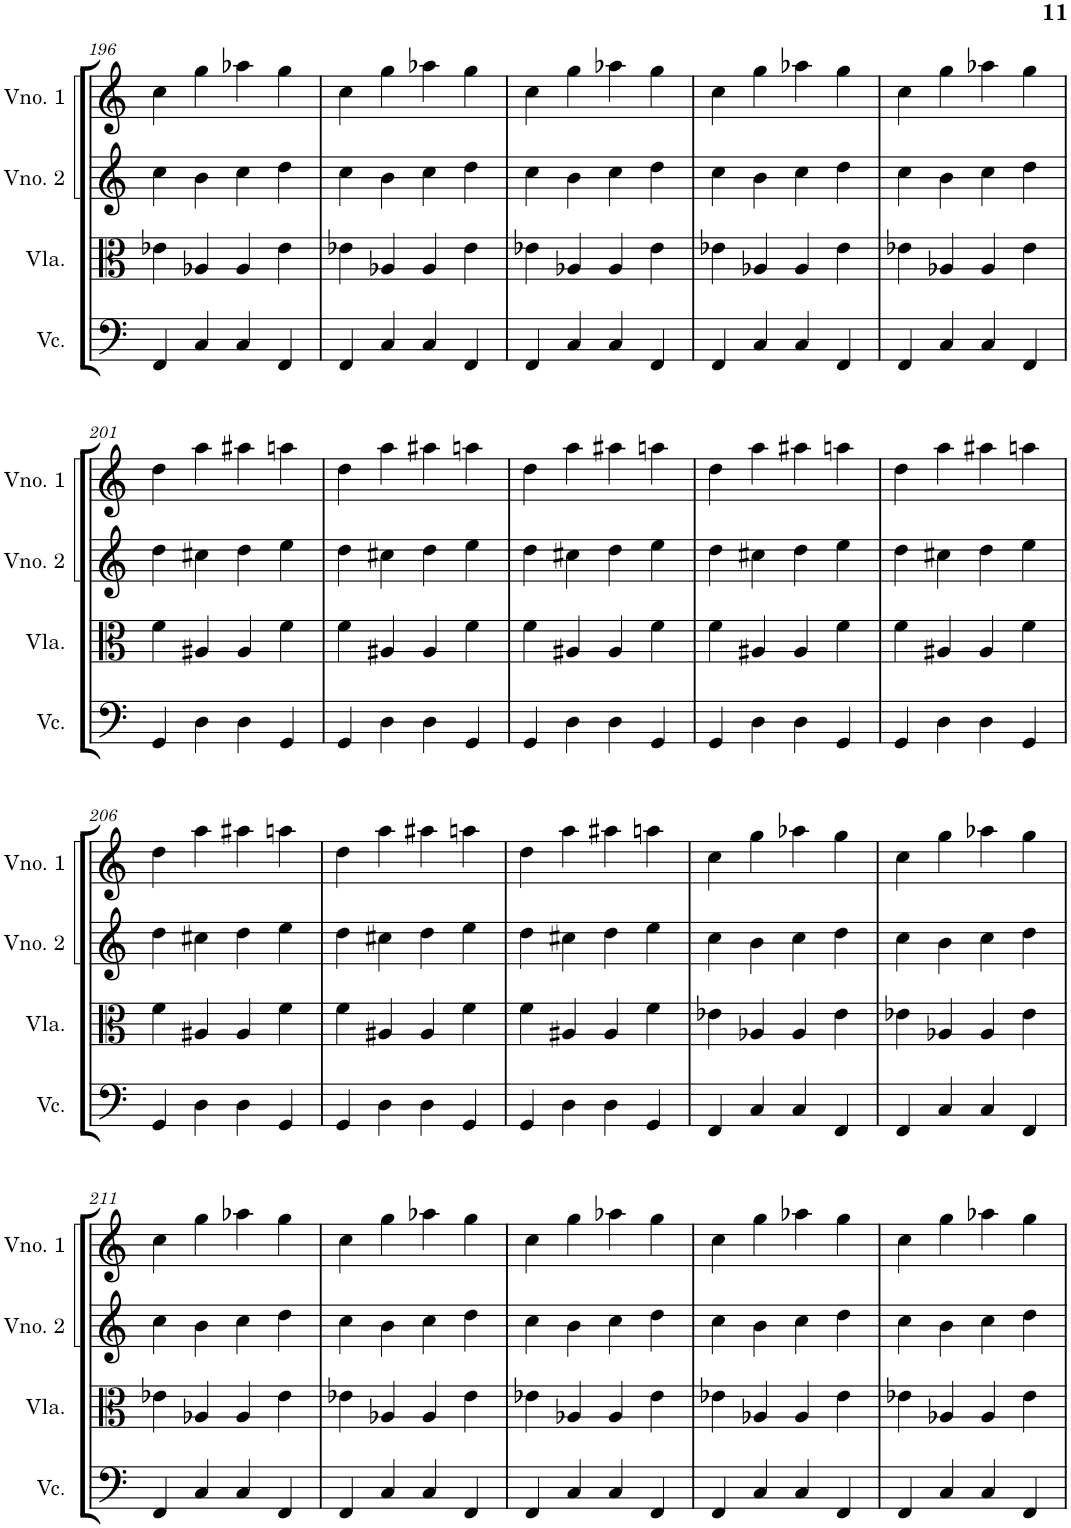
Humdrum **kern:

**kern	**kern	**kern	**kern
*part4	*part3	*part2	*part1
*staff4	*staff3	*staff2	*staff1
*I"Violoncelo	*I"Viola	*I"Violino 2	*I"Violino 1
*I'Vc.	*I'Vla.	*I'Vno. 2	*I'Vno. 1
!!LO:PB:g=z
*clefF4	*clefC3	*clefG2	*clefG2
*k[]	*k[]	*k[]	*k[]
*M4/4	*M4/4	*M4/4	*M4/4
=196	=196	=196	=196
4FF/	4e-X\	4cc\	4cc\
4C/	4A-X/	4b\	4gg\
4C/	4A-/	4cc\	4aa-X\
4FF/	4e-\	4dd\	4gg\
=197	=197	=197	=197
4FF/	4e-X\	4cc\	4cc\
4C/	4A-X/	4b\	4gg\
4C/	4A-/	4cc\	4aa-X\
4FF/	4e-\	4dd\	4gg\
=198	=198	=198	=198
4FF/	4e-X\	4cc\	4cc\
4C/	4A-X/	4b\	4gg\
4C/	4A-/	4cc\	4aa-X\
4FF/	4e-\	4dd\	4gg\
=199	=199	=199	=199
4FF/	4e-X\	4cc\	4cc\
4C/	4A-X/	4b\	4gg\
4C/	4A-/	4cc\	4aa-X\
4FF/	4e-\	4dd\	4gg\
=200	=200	=200	=200
4FF/	4e-X\	4cc\	4cc\
4C/	4A-X/	4b\	4gg\
4C/	4A-/	4cc\	4aa-X\
4FF/	4e-\	4dd\	4gg\
!!LO:LB:g=z
=201	=201	=201	=201
4GG/	4f\	4dd\	4dd\
4D\	4A#X/	4cc#X\	4aa\
4D\	4A#/	4dd\	4aa#X\
4GG/	4f\	4ee\	4aan\
=202	=202	=202	=202
4GG/	4f\	4dd\	4dd\
4D\	4A#X/	4cc#X\	4aa\
4D\	4A#/	4dd\	4aa#X\
4GG/	4f\	4ee\	4aan\
=203	=203	=203	=203
4GG/	4f\	4dd\	4dd\
4D\	4A#X/	4cc#X\	4aa\
4D\	4A#/	4dd\	4aa#X\
4GG/	4f\	4ee\	4aan\
=204	=204	=204	=204
4GG/	4f\	4dd\	4dd\
4D\	4A#X/	4cc#X\	4aa\
4D\	4A#/	4dd\	4aa#X\
4GG/	4f\	4ee\	4aan\
=205	=205	=205	=205
4GG/	4f\	4dd\	4dd\
4D\	4A#X/	4cc#X\	4aa\
4D\	4A#/	4dd\	4aa#X\
4GG/	4f\	4ee\	4aan\
!!LO:LB:g=z
=206	=206	=206	=206
4GG/	4f\	4dd\	4dd\
4D\	4A#X/	4cc#X\	4aa\
4D\	4A#/	4dd\	4aa#X\
4GG/	4f\	4ee\	4aan\
=207	=207	=207	=207
4GG/	4f\	4dd\	4dd\
4D\	4A#X/	4cc#X\	4aa\
4D\	4A#/	4dd\	4aa#X\
4GG/	4f\	4ee\	4aan\
=208	=208	=208	=208
4GG/	4f\	4dd\	4dd\
4D\	4A#X/	4cc#X\	4aa\
4D\	4A#/	4dd\	4aa#X\
4GG/	4f\	4ee\	4aan\
=209	=209	=209	=209
4FF/	4e-X\	4cc\	4cc\
4C/	4A-X/	4b\	4gg\
4C/	4A-/	4cc\	4aa-X\
4FF/	4e-\	4dd\	4gg\
=210	=210	=210	=210
4FF/	4e-X\	4cc\	4cc\
4C/	4A-X/	4b\	4gg\
4C/	4A-/	4cc\	4aa-X\
4FF/	4e-\	4dd\	4gg\
!!LO:LB:g=z
=211	=211	=211	=211
4FF/	4e-X\	4cc\	4cc\
4C/	4A-X/	4b\	4gg\
4C/	4A-/	4cc\	4aa-X\
4FF/	4e-\	4dd\	4gg\
=212	=212	=212	=212
4FF/	4e-X\	4cc\	4cc\
4C/	4A-X/	4b\	4gg\
4C/	4A-/	4cc\	4aa-X\
4FF/	4e-\	4dd\	4gg\
=213	=213	=213	=213
4FF/	4e-X\	4cc\	4cc\
4C/	4A-X/	4b\	4gg\
4C/	4A-/	4cc\	4aa-X\
4FF/	4e-\	4dd\	4gg\
=214	=214	=214	=214
4FF/	4e-X\	4cc\	4cc\
4C/	4A-X/	4b\	4gg\
4C/	4A-/	4cc\	4aa-X\
4FF/	4e-\	4dd\	4gg\
=215	=215	=215	=215
4FF/	4e-X\	4cc\	4cc\
4C/	4A-X/	4b\	4gg\
4C/	4A-/	4cc\	4aa-X\
4FF/	4e-\	4dd\	4gg\
=	=	=	=
*-	*-	*-	*-
